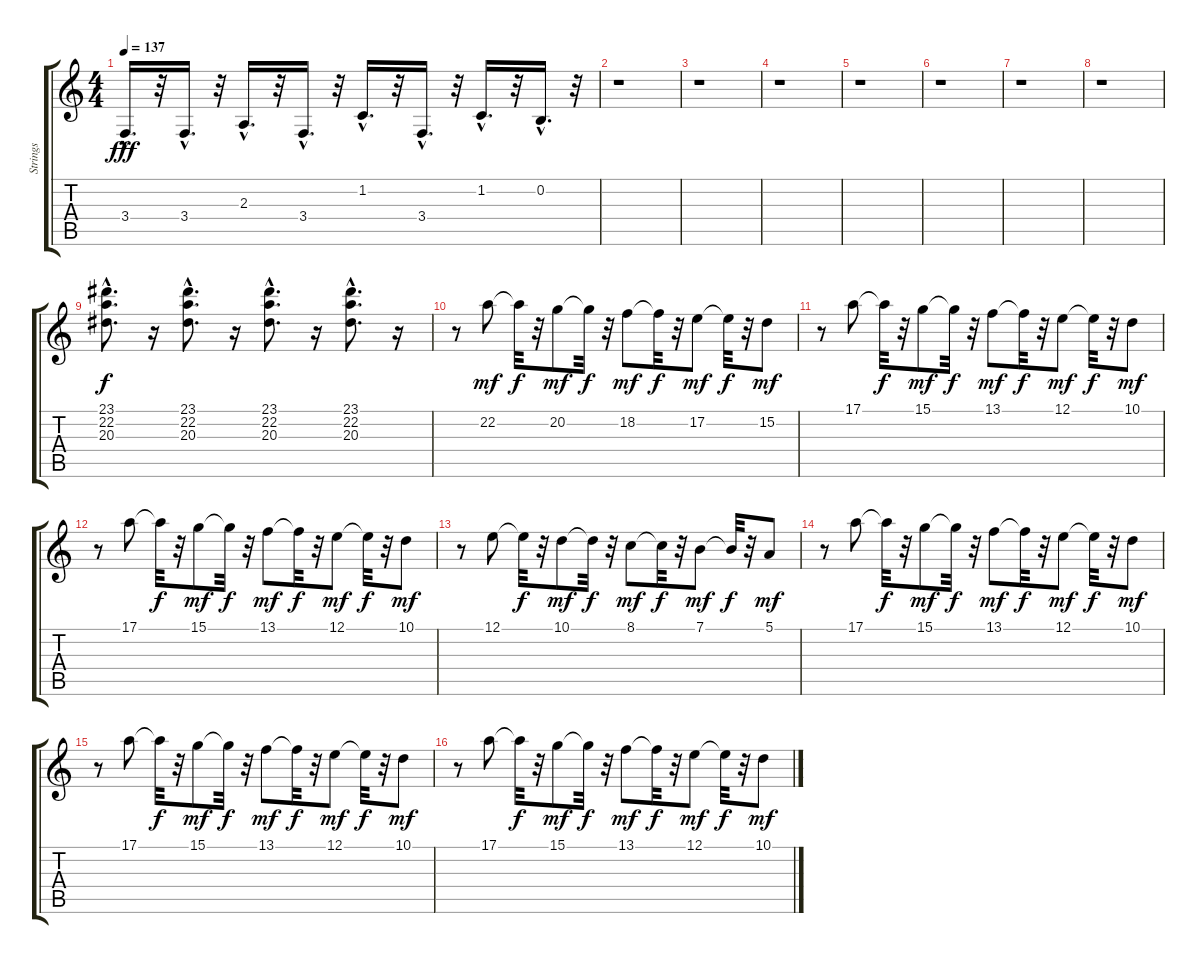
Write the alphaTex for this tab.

\track ("Strings" "Strings") {instrument stringensemble1}
\staff {score tabs}
\tuning (E4 B3 G3 D3 A2 E2) {hide}
\ts (4 4)
\tempo 137
\clef g2
\ks c
3.4{hac}.16{d dy fff} r.32 3.4{hac}.16{d} r.32 2.3{hac}.16{d} r.32 3.4{hac}.16{d} r.32 1.2{hac}.16{d} r.32 3.4{hac}.16{d} r.32 1.2{hac}.16{d} r.32 0.2{hac}.16{d} r.32 |
r.1 |
r.1 |
r.1 |
r.1 |
r.1 |
r.1 |
r.1 |
(23.1{hac} 22.2{hac} 20.3{hac}).8{d dy f} r.16 (23.1{hac} 22.2{hac} 20.3{hac}).8{d} r.16 (23.1{hac} 22.2{hac} 20.3{hac}).8{d} r.16 (23.1{hac} 22.2{hac} 20.3{hac}).8{d} r.16 |
r.8 22.2.8{dy mf} 22.2{t}.32{dy f} r.32 20.2.8{dy mf} 20.2{t}.32{dy f} r.32 18.2.8{dy mf} 18.2{t}.32{dy f} r.32 17.2.8{dy mf} 17.2{t}.32{dy f} r.32 15.2.8{dy mf} |
r.8 17.1.8 17.1{t}.32{dy f} r.32 15.1.8{dy mf} 15.1{t}.32{dy f} r.32 13.1.8{dy mf} 13.1{t}.32{dy f} r.32 12.1.8{dy mf} 12.1{t}.32{dy f} r.32 10.1.8{dy mf} |
r.8 17.1.8 17.1{t}.32{dy f} r.32 15.1.8{dy mf} 15.1{t}.32{dy f} r.32 13.1.8{dy mf} 13.1{t}.32{dy f} r.32 12.1.8{dy mf} 12.1{t}.32{dy f} r.32 10.1.8{dy mf} |
r.8 12.1.8 12.1{t}.32{dy f} r.32 10.1.8{dy mf} 10.1{t}.32{dy f} r.32 8.1.8{dy mf} 8.1{t}.32{dy f} r.32 7.1.8{dy mf} 7.1{t}.32{dy f} r.32 5.1.8{dy mf} |
r.8 17.1.8 17.1{t}.32{dy f} r.32 15.1.8{dy mf} 15.1{t}.32{dy f} r.32 13.1.8{dy mf} 13.1{t}.32{dy f} r.32 12.1.8{dy mf} 12.1{t}.32{dy f} r.32 10.1.8{dy mf} |
r.8 17.1.8 17.1{t}.32{dy f} r.32 15.1.8{dy mf} 15.1{t}.32{dy f} r.32 13.1.8{dy mf} 13.1{t}.32{dy f} r.32 12.1.8{dy mf} 12.1{t}.32{dy f} r.32 10.1.8{dy mf} |
r.8 17.1.8 17.1{t}.32{dy f} r.32 15.1.8{dy mf} 15.1{t}.32{dy f} r.32 13.1.8{dy mf} 13.1{t}.32{dy f} r.32 12.1.8{dy mf} 12.1{t}.32{dy f} r.32 10.1.8{dy mf}
